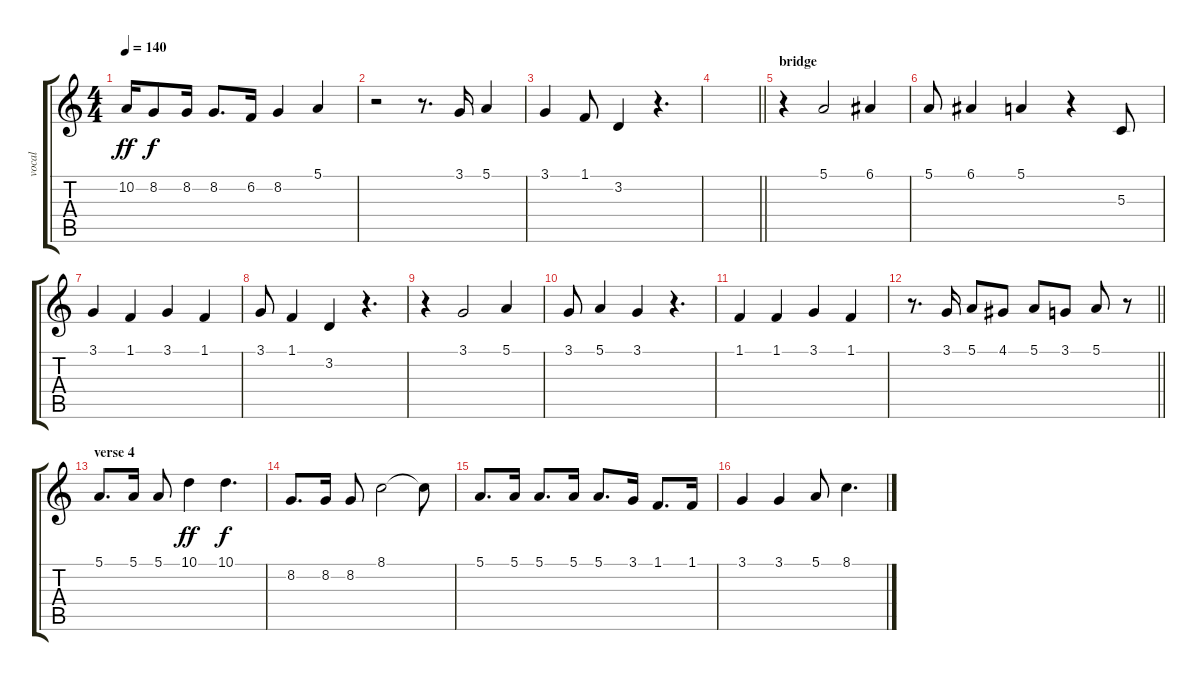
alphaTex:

\track ("vocal" "vocal") {instrument vibraphone}
\staff {score tabs}
\tuning (E4 B3 G3 D3 A2 E2) {hide}
\ts (4 4)
\tempo 140
\clef g2
\ks c
10.2.16{dy ff} 8.2.8{dy f} 8.2.16 8.2.8{d} 6.2.16 8.2.4 5.1.4 |
r.2 r.8{d} 3.1.16 5.1.4 |
3.1.4 1.1.8 3.2.4 r.4{d} |
\barLineRight lightlight
|
\section ("" "bridge")
r.4 5.1.2 6.1.4 |
5.1.8 6.1.4 5.1.4 r.4 5.3.8 |
3.1.4 1.1.4 3.1.4 1.1.4 |
3.1.8 1.1.4 3.2.4 r.4{d} |
r.4 3.1.2 5.1.4 |
3.1.8 5.1.4 3.1.4 r.4{d} |
1.1.4 1.1.4 3.1.4 1.1.4 |
\barLineRight lightlight
r.8{d} 3.1.16 5.1.8 4.1.8 5.1.8 3.1.8 5.1.8 r.8 |
\section ("" "verse 4")
5.1.8{d} 5.1.16 5.1.8 10.1.4{dy ff} 10.1.4{d dy f} |
8.2.8{d} 8.2.16 8.2.8 8.1.2 8.1{t}.8 |
5.1.8{d} 5.1.16 5.1.8{d} 5.1.16 5.1.8{d} 3.1.16 1.1.8{d} 1.1.16 |
3.1.4 3.1.4 5.1.8 8.1.4{d}
